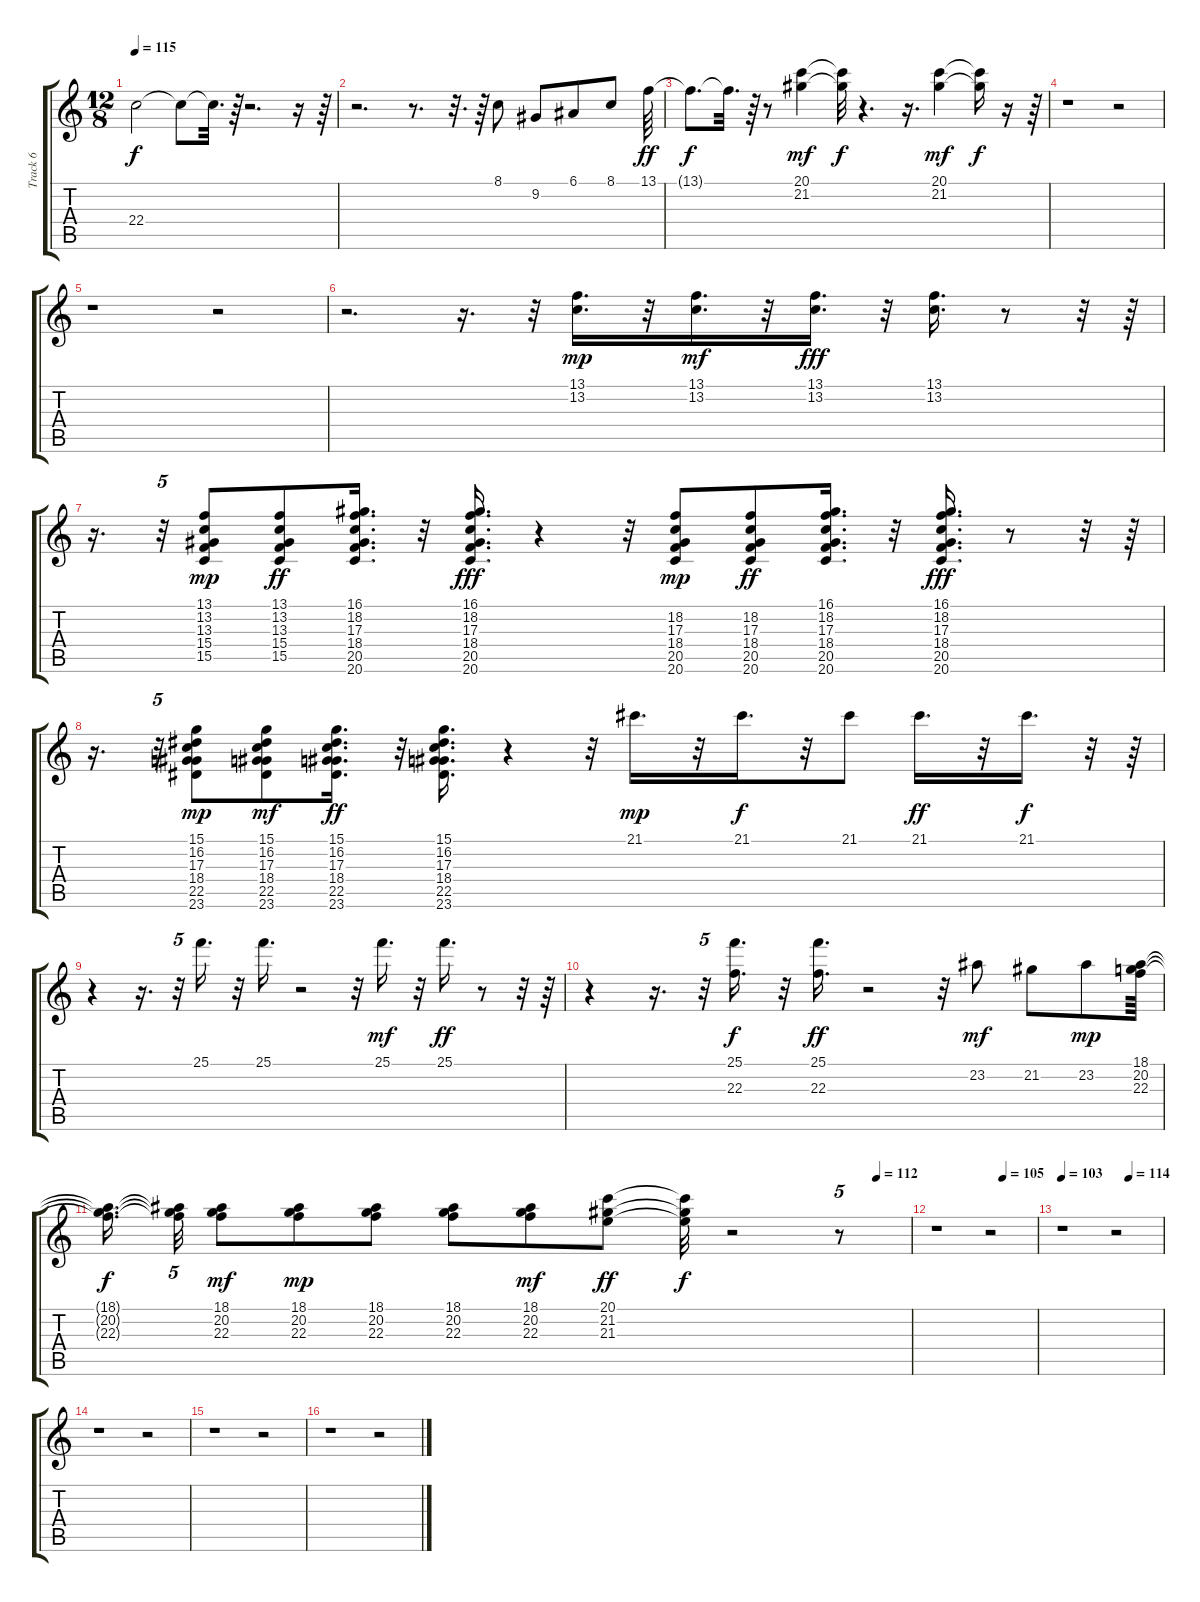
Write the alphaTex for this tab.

\track ("Track 6" "Track 6") {instrument trumpet}
\staff {score tabs}
\tuning (E4 B3 G3 D3 A2 E2) {hide}
\ts (12 8)
\tempo 115
\clef g2
\ks c
22.4{t}.2{dy f} 22.4{t}.8 22.4{t}.32{d} r.64 r.2{d} r.16 r.64 |
r.2{d} r.8{d} r.32{d} r.64 8.1.8 9.2.8 6.1.8 8.1.8 13.1.64{dy ff} |
13.1{t}.8{d dy f} 13.1{t}.32{d} r.64 r.8 (20.1 21.2).4{dy mf} (20.1{t} 21.2{t}).32{dy f} r.4{d} r.16{d} (20.1 21.2).4{dy mf} (20.1{t} 21.2{t}).16{dy f} r.16 r.64 |
r.1 r.2 |
r.1 r.2 |
r.2{d} r.16{d} r.32{tu (5 4)} (13.1 13.2).16{d dy mp} r.32 (13.1 13.2).16{d dy mf} r.32 (13.1 13.2).16{d dy fff} r.32 (13.1 13.2).16{d} r.8 r.32 r.64 |
r.16{d} r.32{tu (5 4)} (13.1 13.2 13.3 15.4 15.5).8{dy mp} (13.1 13.2 13.3 15.4 15.5).8{dy ff} (16.1 18.2 17.3 18.4 20.5 20.6).16{d} r.32 (16.1 18.2 17.3 18.4 20.5 20.6).16{d dy fff} r.4 r.32 (18.2 17.3 18.4 20.5 20.6).8{dy mp} (18.2 17.3 18.4 20.5 20.6).8{dy ff} (16.1 18.2 17.3 18.4 20.5 20.6).16{d} r.32 (16.1 18.2 17.3 18.4 20.5 20.6).16{d dy fff} r.8 r.32 r.64 |
r.16{d} r.32{tu (5 4)} (15.1 16.2 17.3 18.4 22.5 23.6).8{dy mp} (15.1 16.2 17.3 18.4 22.5 23.6).8{dy mf} (15.1 16.2 17.3 18.4 22.5 23.6).16{d dy ff} r.32 (15.1 16.2 17.3 18.4 22.5 23.6).16{d} r.4 r.32 21.1.16{d dy mp} r.32 21.1.16{d dy f} r.32 21.1.8 21.1.16{d dy ff} r.32 21.1.16{d dy f} r.32 r.64 |
r.4 r.16{d} r.32{tu (5 4)} 25.1.16{d} r.32 25.1.16{d} r.2 r.32 25.1.16{d dy mf} r.32 25.1.16{d dy ff} r.8 r.32 r.64 |
r.4 r.16{d} r.32{tu (5 4)} (25.1 22.3).16{d dy f} r.32 (25.1 22.3).16{d dy ff} r.2 r.32 23.2.8{dy mf} 21.2.8 23.2.8{dy mp} (18.1 20.2 22.3).64 |
\tempo (112 0.9583333333333334)
(18.1{t} 20.2{t} 22.3{t}).16{d dy f} (18.1{t} 20.2{t} 22.3{t}).32{tu (5 4)} (18.1 20.2 22.3).8{dy mf} (18.1 20.2 22.3).8{dy mp} (18.1 20.2 22.3).8 (18.1 20.2 22.3).8 (18.1 20.2 22.3).8{dy mf} (20.1 21.2 21.3).8{dy ff} (20.1{t} 21.2{t} 21.3{t}).32{dy f} r.2 r.8{tu (5 4)} |
\tempo (105 0.6666666666666666)
r.1 r.2 |
\tempo 103
\tempo (114 0.6666666666666666)
r.1 r.2 |
r.1 r.2 |
r.1 r.2 |
r.1 r.2
